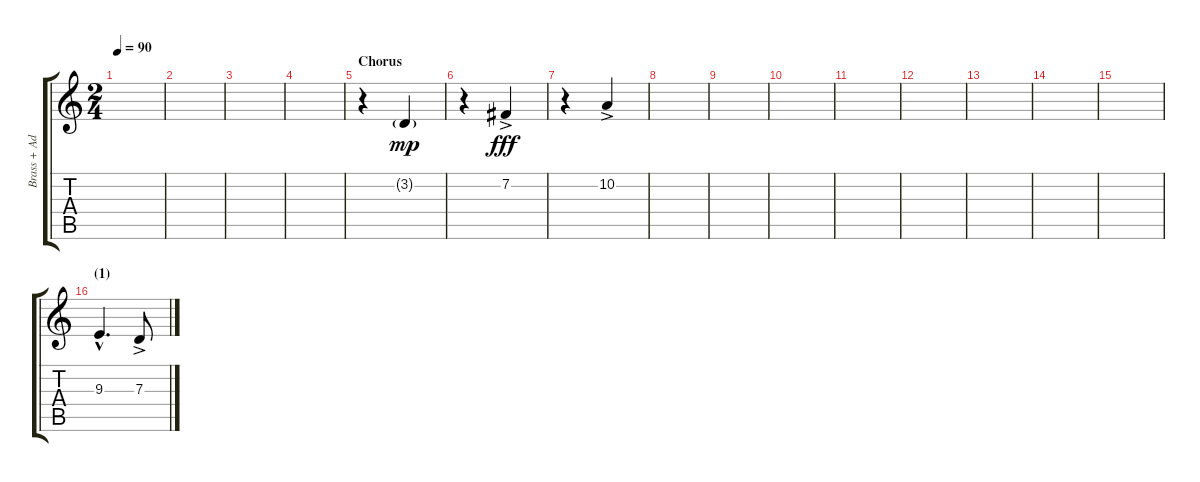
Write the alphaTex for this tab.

\track ("Brass + Addition instruments" "Brass + Ad") {instrument brasssection}
\staff {score tabs}
\tuning (E4 B3 G3 D3 A2 E2) {hide}
\ts (2 4)
\tempo 90
\clef g2
\ks c
|
|
|
|
\section ("" "Chorus")
r.4 3.2{g}.4{dy mp} |
r.4 7.2{ac}.4{dy fff} |
r.4 10.2{ac}.4 |
|
|
|
|
|
|
|
|
\section ("" "(1)")
9.3{hac}.4{d} 7.3{ac}.8
